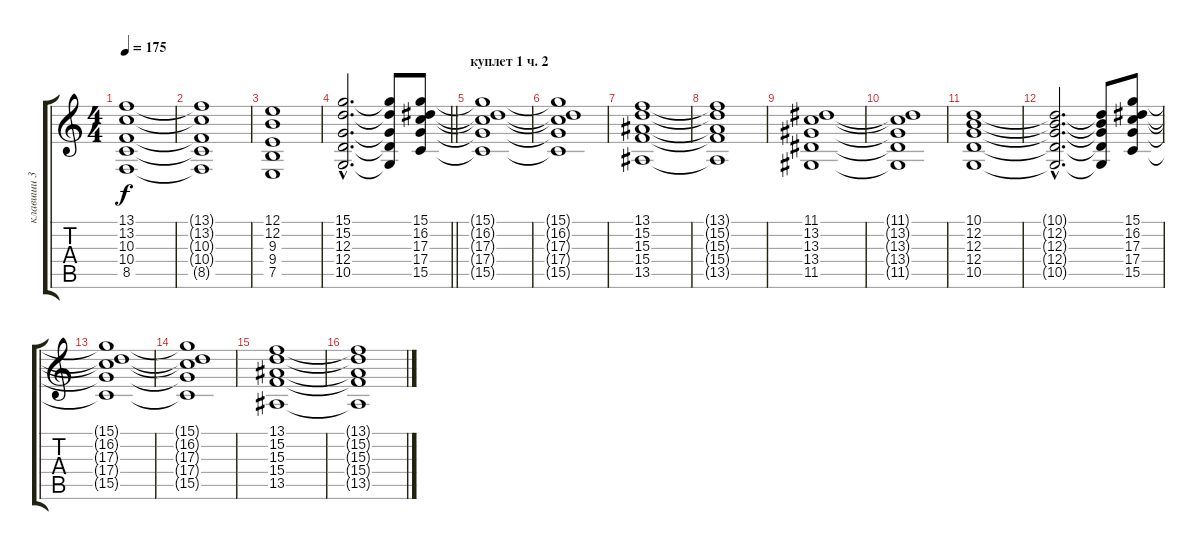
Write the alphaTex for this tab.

\track ("клавиши 3" "клавиши 3") {instrument synthstrings2}
\staff {score tabs}
\tuning (E4 B3 G3 D3 A2 E2) {hide}
\ts (4 4)
\tempo 175
\clef g2
\ks c
(13.1 13.2 10.3 10.4 8.5).1{dy f} |
(13.1{t} 13.2{t} 10.3{t} 10.4{t} 8.5{t}).1 |
(12.1 12.2 9.3 9.4 7.5).1 |
\barLineRight lightlight
(15.1{hac} 15.2{hac} 12.3{hac} 12.4{hac} 10.5{hac}).2{d} (15.1{t} 15.2{t} 12.3{t} 12.4{t} 10.5{t}).8 (15.1 16.2 17.3 17.4 15.5).8 |
\section ("" "куплет 1 ч. 2")
(15.1{t} 16.2{t} 17.3{t} 17.4{t} 15.5{t}).1 |
(15.1{t} 16.2{t} 17.3{t} 17.4{t} 15.5{t}).1 |
(13.1 15.2 15.3 15.4 13.5).1 |
(13.1{t} 15.2{t} 15.3{t} 15.4{t} 13.5{t}).1 |
(11.1 13.2 13.3 13.4 11.5).1 |
(11.1{t} 13.2{t} 13.3{t} 13.4{t} 11.5{t}).1 |
(10.1 12.2 12.3 12.4 10.5).1 |
(10.1{hac t} 12.2{hac t} 12.3{hac t} 12.4{hac t} 10.5{hac t}).2{d} (10.1{t} 12.2{t} 12.3{t} 12.4{t} 10.5{t}).8 (15.1 16.2 17.3 17.4 15.5).8 |
(15.1{t} 16.2{t} 17.3{t} 17.4{t} 15.5{t}).1 |
(15.1{t} 16.2{t} 17.3{t} 17.4{t} 15.5{t}).1 |
(13.1 15.2 15.3 15.4 13.5).1 |
(13.1{t} 15.2{t} 15.3{t} 15.4{t} 13.5{t}).1
